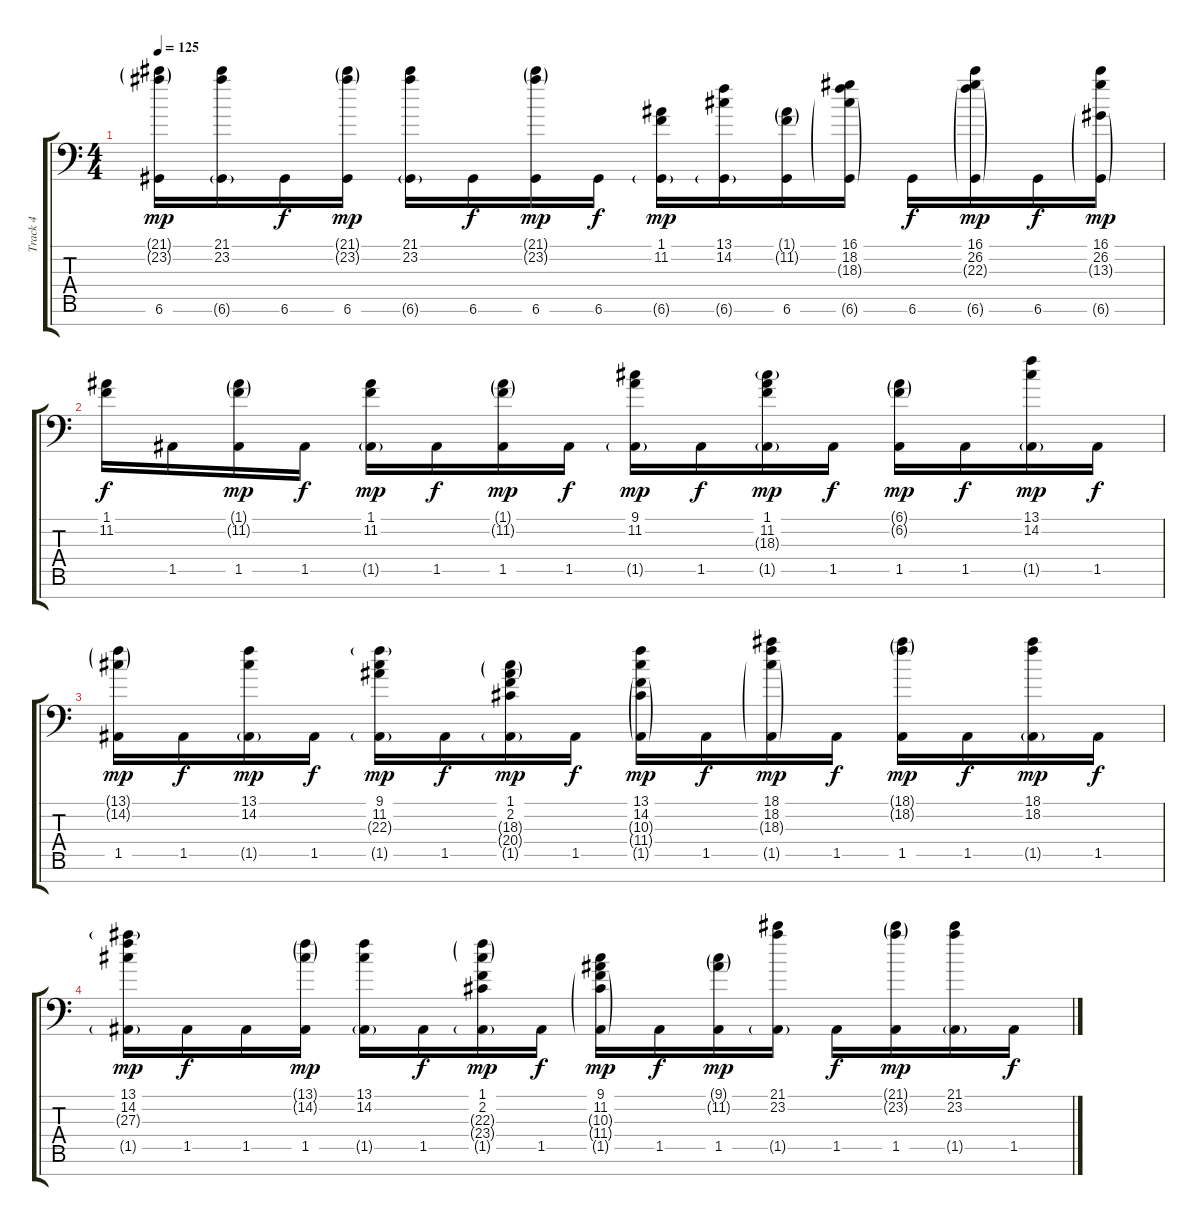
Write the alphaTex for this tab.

\track ("Track 4" "Track 4") {instrument lead1square}
\staff {score tabs}
\tuning (E4 B3 G3 D3 A2 D2 A1) {hide}
\ts (4 4)
\tempo 125
\clef f4
\ks c
(21.1{g} 23.2{g} 6.6).16{dy mp} (21.1 23.2 6.6{g}).16 6.6.16{dy f} (21.1{g} 23.2{g} 6.6).16{dy mp} (21.1 23.2 6.6{g}).16 6.6.16{dy f} (21.1{g} 23.2{g} 6.6).16{dy mp} 6.6.16{dy f} (1.1 11.2 6.6{g}).16{dy mp} (13.1 14.2 6.6{g}).16 (1.1{g} 11.2{g} 6.6).16 (16.1 18.2 18.3{g} 6.6{g}).16 6.6.16{dy f} (16.1 26.2 22.3{g} 6.6{g}).16{dy mp} 6.6.16{dy f} (16.1 26.2 13.3{g} 6.6{g}).16{dy mp} |
(1.1 11.2).16{dy f} 1.5.16 (1.1{g} 11.2{g} 1.5).16{dy mp} 1.5.16{dy f} (1.1 11.2 1.5{g}).16{dy mp} 1.5.16{dy f} (1.1{g} 11.2{g} 1.5).16{dy mp} 1.5.16{dy f} (9.1 11.2 1.5{g}).16{dy mp} 1.5.16{dy f} (1.1 11.2 18.3{g} 1.5{g}).16{dy mp} 1.5.16{dy f} (6.1{g} 6.2{g} 1.5).16{dy mp} 1.5.16{dy f} (13.1 14.2 1.5{g}).16{dy mp} 1.5.16{dy f} |
(13.1{g} 14.2{g} 1.5).16{dy mp} 1.5.16{dy f} (13.1 14.2 1.5{g}).16{dy mp} 1.5.16{dy f} (9.1 11.2 22.3{g} 1.5{g}).16{dy mp} 1.5.16{dy f} (1.1 2.2 18.3{g} 20.4{g} 1.5{g}).16{dy mp} 1.5.16{dy f} (13.1 14.2 10.3{g} 11.4{g} 1.5{g}).16{dy mp} 1.5.16{dy f} (18.1 18.2 18.3{g} 1.5{g}).16{dy mp} 1.5.16{dy f} (18.1{g} 18.2{g} 1.5).16{dy mp} 1.5.16{dy f} (18.1 18.2 1.5{g}).16{dy mp} 1.5.16{dy f} |
(13.1 14.2 27.3{g} 1.5{g}).16{dy mp} 1.5.16{dy f} 1.5.16 (13.1{g} 14.2{g} 1.5).16{dy mp} (13.1 14.2 1.5{g}).16 1.5.16{dy f} (1.1 2.2 22.3{g} 23.4{g} 1.5{g}).16{dy mp} 1.5.16{dy f} (9.1 11.2 10.3{g} 11.4{g} 1.5{g}).16{dy mp} 1.5.16{dy f} (9.1{g} 11.2{g} 1.5).16{dy mp} (21.1 23.2 1.5{g}).16 1.5.16{dy f} (21.1{g} 23.2{g} 1.5).16{dy mp} (21.1 23.2 1.5{g}).16 1.5.16{dy f}
